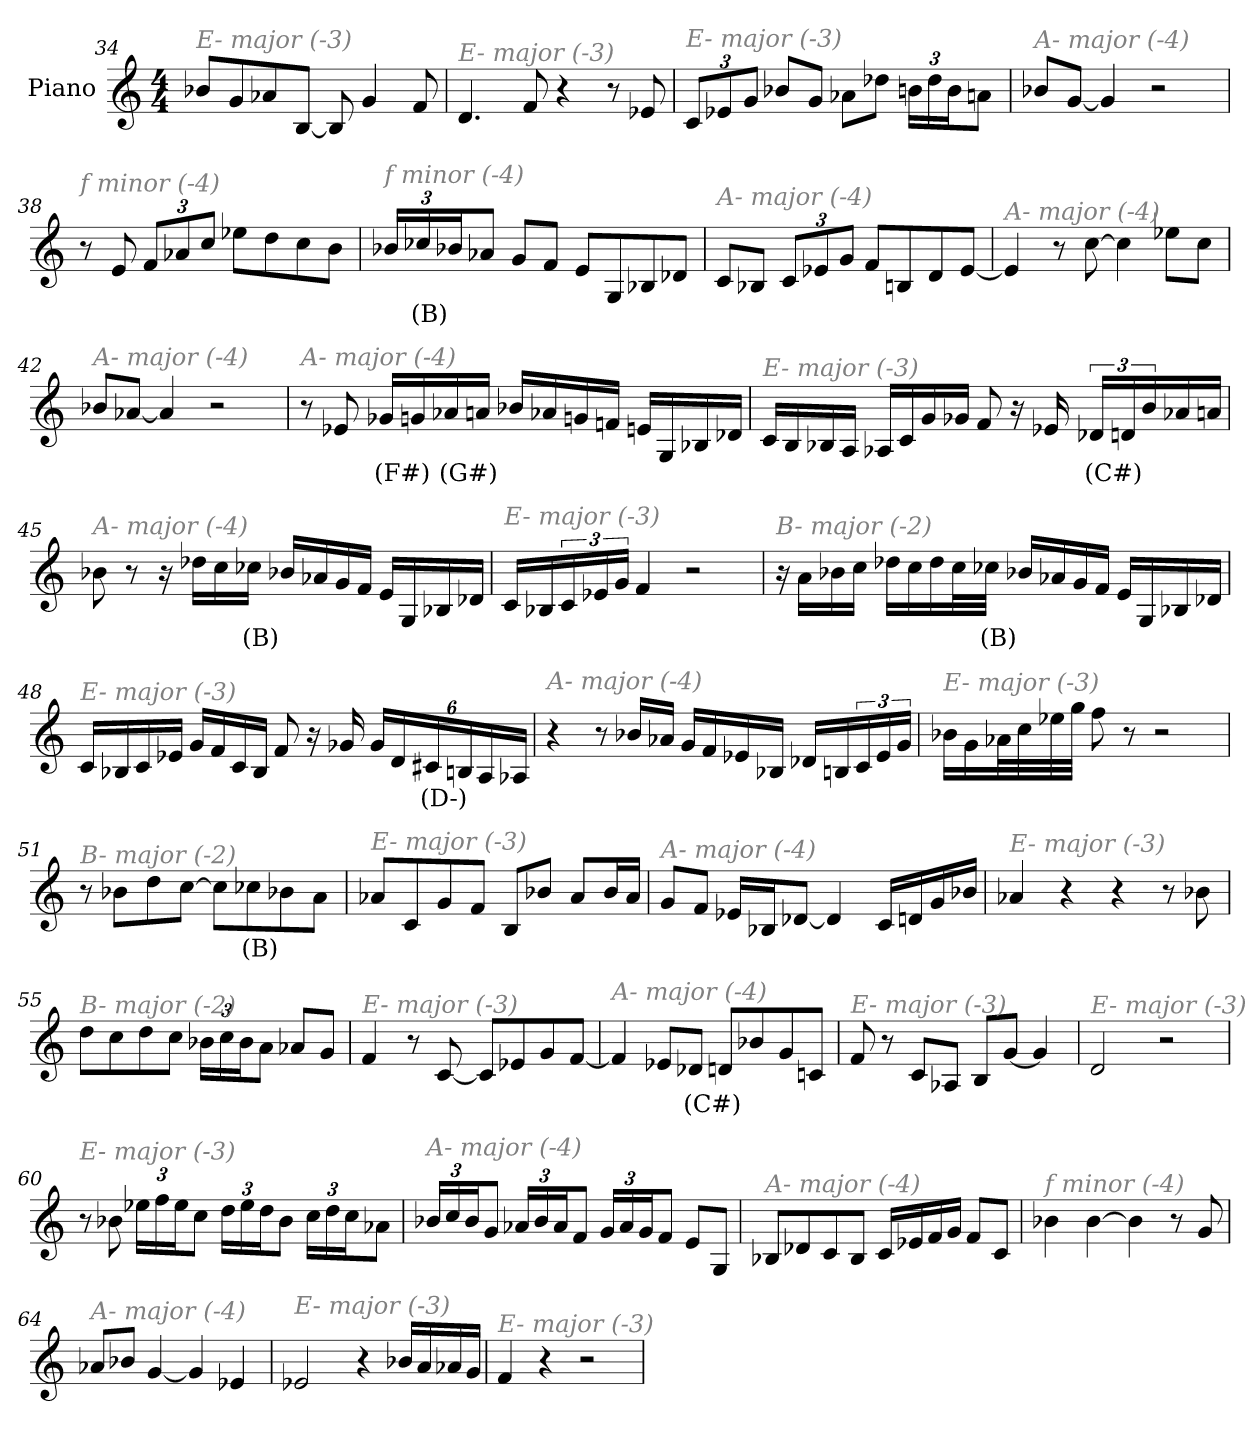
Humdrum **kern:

**kern	**text
*part1	*part1
*staff1	*staff1
*I"Piano	*
*I'Pno	*
*clefG2	*
*k[]	*
*M4/4	*
=34	=34
!LO:TX:i:color=#808080:t=E- major (-3)	!
8b-X/L	.
8g/	.
8a-X/	.
[8B/J	.
8B/]	.
4g/	.
8f/	.
=35	=35
!LO:TX:i:color=#808080:t=E- major (-3)	!
4.d/	.
8f/	.
4r	.
8r	.
8e-X/	.
!!LO:LB:g=z
=36	=36
*Xbrackettup	*
!LO:TX:i:color=#808080:t=E- major (-3)	!
12c/L	.
12e-X/	.
12g/J	.
8b-X/L	.
8g/J	.
8a-X\L	.
8dd-X\J	.
24bn\LL	.
24dd-\	.
24b\J	.
8an\J	.
=37	=37
!LO:TX:i:color=#808080:t=A- major (-4)	!
8b-X/L	.
[8g/J	.
4g/]	.
2r	.
=38	=38
!LO:TX:i:color=#808080:t=f minor (-4)	!
8r	.
8e/	.
12f/L	.
12a-X/	.
12cc/J	.
8ee-X\L	.
8dd\	.
8cc\	.
8b\J	.
=39	=39
!LO:TX:i:color=#808080:t=f minor (-4)	!
24b-X/LL	.
24cc-Xi/	(B)
24b-X/J	.
8a-X/J	.
8g/L	.
8f/J	.
8e/L	.
8G/	.
8B-X/	.
8d-X/J	.
!!LO:LB:g=z
=40	=40
!LO:TX:i:color=#808080:t=A- major (-4)	!
8c/L	.
8B-X/J	.
12c/L	.
12e-X/	.
12g/J	.
8f/L	.
8Bn/	.
8d/	.
[8e-/J	.
=41	=41
!LO:TX:i:color=#808080:t=A- major (-4)	!
4e-/]	.
8r	.
[8cc\	.
4cc\]	.
8ee-X\L	.
8cc\J	.
=42	=42
!LO:TX:i:color=#808080:t=A- major (-4)	!
8b-X/L	.
[8a-X/J	.
4a-/]	.
2r	.
!!LO:LB:g=z
=43	=43
!LO:TX:i:color=#808080:t=A- major (-4)	!
8r	.
8e-X/	.
16g-Xi/LL	(F#)
16g/	.
16a-Xi/	(G#)
16a/JJ	.
16b-X/LL	.
16a-X/	.
16gn/	.
16fn/JJ	.
16en/LL	.
16G/	.
16B-X/	.
16d-X/JJ	.
=44	=44
!LO:TX:i:color=#808080:t=E- major (-3)	!
16c/LL	.
16B/	.
16B-X/	.
16A/JJ	.
16A-X/LL	.
16c/	.
16g/	.
16g-X/JJ	.
8f/	.
16r	.
16e-X/	.
*brackettup	*
24d-Xi/LL	(C#)
24d/	.
24b/	.
16a-X/	.
16an/JJ	.
!!LO:PB:g=z
=45	=45
!LO:TX:i:color=#808080:t=A- major (-4)	!
8b-X\	.
8r	.
16r	.
16dd-X\LL	.
16cc\	.
16cc-Xi\JJ	(B)
16b-X/LL	.
16a-X/	.
16g/	.
16f/JJ	.
16e/LL	.
16G/	.
16B-X/	.
16d-X/JJ	.
=46	=46
!LO:TX:i:color=#808080:t=E- major (-3)	!
16c/LL	.
16B-X/	.
24c/	.
24e-X/	.
24g/JJ	.
4f/	.
2r	.
!!LO:LB:g=z
=47	=47
!LO:TX:i:color=#808080:t=B- major (-2)	!
16r	.
16a\LL	.
16b-X\	.
16cc\JJ	.
16dd-X\LL	.
16cc\	.
16dd-\	.
32cc\L	.
32cc-Xi\JJJ	(B)
16b-X/LL	.
16a-X/	.
16g/	.
16f/JJ	.
16e/LL	.
16G/	.
16B-X/	.
16d-X/JJ	.
=48	=48
!LO:TX:i:color=#808080:t=E- major (-3)	!
16c/LL	.
16B-X/	.
16c/	.
16e-X/JJ	.
16g/LL	.
16f/	.
16c/	.
16B-/JJ	.
8f/	.
16r	.
16g-X/	.
*Xbrackettup	*
24g-/LL	.
24d/	.
24c#Xj/	(D-)
24Bn/	.
24A/	.
24A-X/JJ	.
!!LO:LB:g=z
=49	=49
!LO:TX:i:color=#808080:t=A- major (-4)	!
4r	.
8r	.
16b-X/LL	.
16a-X/JJ	.
16g/LL	.
16f/	.
16e-X/	.
16B-X/JJ	.
16d-X/LL	.
16Bn/	.
*brackettup	*
24c/	.
24e-/	.
24g/JJ	.
=50	=50
!LO:TX:i:color=#808080:t=E- major (-3)	!
16b-X\LL	.
16g\	.
32a-X\L	.
32cc\	.
32ee-X\	.
32gg\JJJ	.
8ff\	.
8r	.
2r	.
=51	=51
!LO:TX:i:color=#808080:t=B- major (-2)	!
8r	.
8b-X\L	.
8dd\	.
[8cc\J	.
8cc\L]	.
8cc-Xi\	(B)
8b-X\	.
8a\J	.
!!LO:LB:g=z
=52	=52
!LO:TX:i:color=#808080:t=E- major (-3)	!
8a-X/L	.
8c/	.
8g/	.
8f/J	.
8B/L	.
8b-X/J	.
8a-/L	.
16b-/L	.
16a-/JJ	.
=53	=53
!LO:TX:i:color=#808080:t=A- major (-4)	!
8g/L	.
8f/J	.
16e-X/LL	.
16B-X/J	.
[8d-X/J	.
4d-/]	.
16c/LL	.
16dn/	.
16g/	.
16b-X/JJ	.
=54	=54
!LO:TX:i:color=#808080:t=E- major (-3)	!
4a-X/	.
4r	.
4r	.
8r	.
8b-X\	.
=55	=55
!LO:TX:i:color=#808080:t=B- major (-2)	!
8dd\L	.
8cc\	.
8dd\	.
8cc\J	.
*Xbrackettup	*
24b-X\LL	.
24cc\	.
24b-\J	.
8a\J	.
8a-X/L	.
8g/J	.
!!LO:LB:g=z
=56	=56
!LO:TX:i:color=#808080:t=E- major (-3)	!
4f/	.
8r	.
[8c/	.
8c/L]	.
8e-X/	.
8g/	.
[8f/J	.
=57	=57
!LO:TX:i:color=#808080:t=A- major (-4)	!
4f/]	.
8e-X/L	.
8d-Xi/J	(C#)
8d/L	.
8b-X/	.
8g/	.
8cn/J	.
=58	=58
!LO:TX:i:color=#808080:t=E- major (-3)	!
8f/	.
8r	.
8c/L	.
8A-X/J	.
8B/L	.
[8g/J	.
4g/]	.
=59	=59
!LO:TX:i:color=#808080:t=E- major (-3)	!
2d/	.
2r	.
!!LO:LB:g=z
=60	=60
!LO:TX:i:color=#808080:t=E- major (-3)	!
8r	.
8b-X\	.
24ee-X\LL	.
24ff\	.
24ee-\J	.
8cc\J	.
24dd\LL	.
24ee-\	.
24dd\J	.
8b-\J	.
24cc\LL	.
24dd\	.
24cc\J	.
8a-X\J	.
=61	=61
!LO:TX:i:color=#808080:t=A- major (-4)	!
24b-X/LL	.
24cc/	.
24b-/J	.
8g/J	.
24a-X/LL	.
24b-/	.
24a-/J	.
8f/J	.
24g/LL	.
24a-/	.
24g/J	.
8f/J	.
8e/L	.
8G/J	.
=62	=62
!LO:TX:i:color=#808080:t=A- major (-4)	!
8B-X/L	.
8d-X/	.
8c/	.
8B-/J	.
16c/LL	.
16e-X/	.
16f/	.
16g/JJ	.
8f/L	.
8c/J	.
!!LO:LB:g=z
=63	=63
!LO:TX:i:color=#808080:t=f minor (-4)	!
4b-X\	.
[4b-\	.
4b-\]	.
8r	.
8g/	.
=64	=64
!LO:TX:i:color=#808080:t=A- major (-4)	!
8a-X/L	.
8b-X/J	.
[4g/	.
4g/]	.
4e-X/	.
=65	=65
!LO:TX:i:color=#808080:t=E- major (-3)	!
2e-X/	.
4r	.
16b-X/LL	.
16a/	.
16a-X/	.
16g/JJ	.
=66	=66
!LO:TX:i:color=#808080:t=E- major (-3)	!
4f/	.
4r	.
2r	.
=	=
*-	*-
